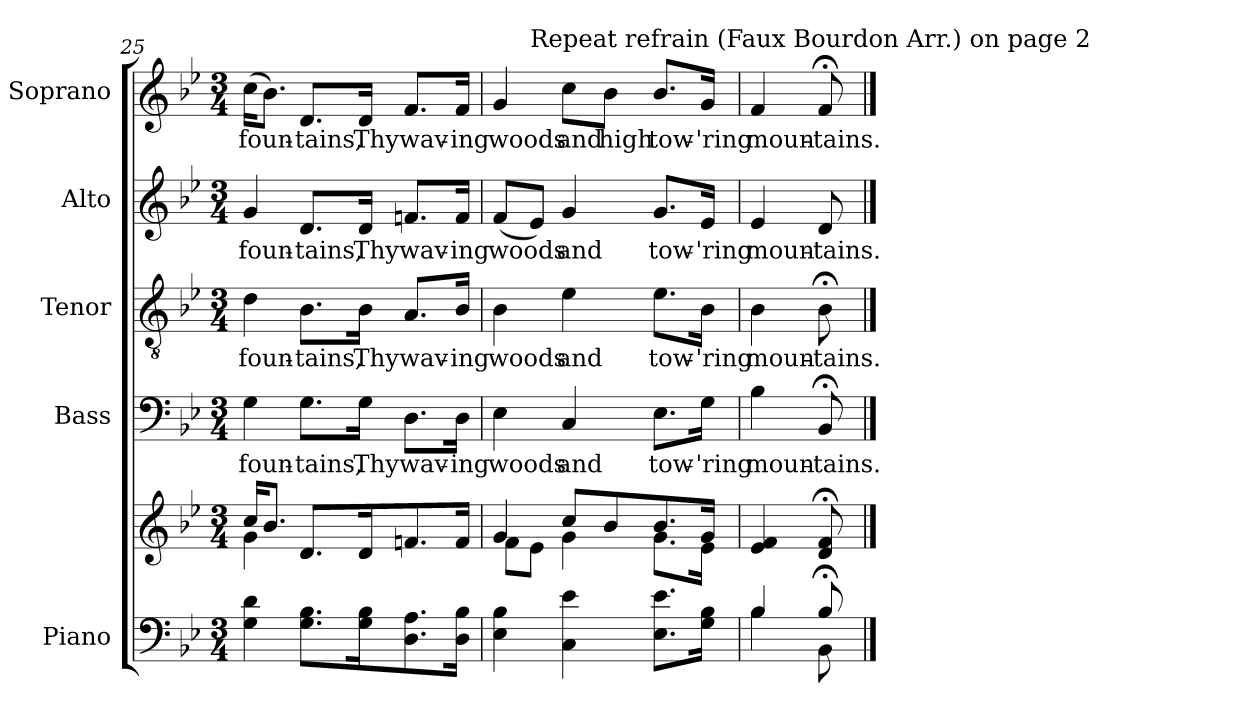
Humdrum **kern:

**kern	**kern	**kern	**text	**kern	**text	**kern	**text	**kern	**text
*part5	*part5	*part4	*part4	*part3	*part3	*part2	*part2	*part1	*part1
*staff6	*staff5	*staff4	*staff4	*staff3	*staff3	*staff2	*staff2	*staff1	*staff1
*I"Piano	*	*I"Bass	*	*I"Tenor	*	*I"Alto	*	*I"Soprano	*
*I'Pno.	*	*I'B.	*	*I'T.	*	*I'A.	*	*I'S.	*
*clefF4	*clefG2	*clefF4	*	*clefGv2	*	*clefG2	*	*clefG2	*
*	*	*	*	*ITrd7c12	*	*	*	*	*
*k[b-e-]	*k[b-e-]	*k[b-e-]	*	*k[b-e-]	*	*k[b-e-]	*	*k[b-e-]	*
*B-:	*B-:	*B-:	*	*B-:	*	*B-:	*	*B-:	*
*M3/4	*M3/4	*M3/4	*	*M3/4	*	*M3/4	*	*M3/4	*
=25	=25	=25	=25	=25	=25	=25	=25	=25	=25
*	*^	*	*	*	*	*	*	*	*
!	!	!	!	!LO:LY:b:color=#000000	!	!	!	!	!	!
!	!	!	!	!	!	!LO:LY:b:color=#000000	!	!	!	!
!	!	!	!	!	!	!	!	!LO:LY:b:color=#000000	!	!
!	!	!	!	!	!	!	!	!	!	!LO:LY:b:color=#000000
4Gi\ 4di	16cci/KL	4gi\	4Gi\	foun-	4Di\	foun-	4gi/	foun-	(16cci\KL	foun-
.	8.b-i/J	.	.	.	.	.	.	.	8.b-i\J)	.
!	!	!	!	!LO:LY:b:color=#000000	!	!	!	!	!	!
!	!	!	!	!	!	!LO:LY:b:color=#000000	!	!	!	!
!	!	!	!	!	!	!	!	!LO:LY:b:color=#000000	!	!
!	!	!	!	!	!	!	!	!	!	!LO:LY:b:color=#000000
8.Gi\ 8.B-iL	8.di/L	2ryy	8.Gi\L	-tains,	8.BB-i\L	-tains,	8.di/L	-tains,	8.di/L	-tains,
!	!	!	!	!LO:LY:b:color=#000000	!	!	!	!	!	!
!	!	!	!	!	!	!LO:LY:b:color=#000000	!	!	!	!
!	!	!	!	!	!	!	!	!LO:LY:b:color=#000000	!	!
!	!	!	!	!	!	!	!	!	!	!LO:LY:b:color=#000000
16Gi\ 16B-ik	16di/k	.	16Gi\Jk	Thy	16BB-i\Jk	Thy	16di/Jk	Thy	16di/Jk	Thy
!	!	!	!	!LO:LY:b:color=#000000	!	!	!	!	!	!
!	!	!	!	!	!	!LO:LY:b:color=#000000	!	!	!	!
!	!	!	!	!	!	!	!	!LO:LY:b:color=#000000	!	!
!	!	!	!	!	!	!	!	!	!	!LO:LY:b:color=#000000
8.Di\ 8.Ai	8.fni/	.	8.Di\L	wav-	8.AAi/L	wav-	8.fni/L	wav-	8.fi/L	wav-
!	!	!	!	!LO:LY:b:color=#000000	!	!	!	!	!	!
!	!	!	!	!	!	!LO:LY:b:color=#000000	!	!	!	!
!	!	!	!	!	!	!	!	!LO:LY:b:color=#000000	!	!
!	!	!	!	!	!	!	!	!	!	!LO:LY:b:color=#000000
16Di\ 16B-iJk	16fi/Jk	.	16Di\Jk	-ing	16BB-i/Jk	-ing	16fi/Jk	-ing	16fi/Jk	-ing
=26	=26	=26	=26	=26	=26	=26	=26	=26	=26	=26
!	!	!	!	!LO:LY:b:color=#000000	!	!	!	!	!	!
!	!	!	!	!	!	!LO:LY:b:color=#000000	!	!	!	!
!	!	!	!	!	!	!	!	!LO:LY:b:color=#000000	!	!
!	!	!	!	!	!	!	!	!	!	!LO:LY:b:color=#000000
*	*	*	*	*	*	*	*	*	*^	*
4E-i\ 4B-i	4gi/	8fi\L	4E-i\	woods	4BB-i\	woods	(8fi/L	woods	4gi/	8ryy	woods
!	!	!	!	!	!	!	!	!	!	!LO:TX:a:t=Repeat refrain (Faux Bourdon Arr.) on page 2	!
.	.	8e-i\J	.	.	.	.	8e-i/J)	.	.	2ryy	.
!	!	!	!	!LO:LY:b:color=#000000	!	!	!	!	!	!	!
!	!	!	!	!	!	!LO:LY:b:color=#000000	!	!	!	!	!
!	!	!	!	!	!	!	!	!LO:LY:b:color=#000000	!	!	!
!	!	!	!	!	!	!	!	!	!	!	!LO:LY:b:color=#000000
4Ci\ 4e-i	8cci/L	4gi\	4Ci/	and	4E-i\	and	4gi/	and	8cci\L	.	and
!	!	!	!	!	!	!	!	!	!	!	!LO:LY:b:color=#000000
.	8b-i/	.	.	.	.	.	.	.	8b-i\J	.	high
!	!	!	!	!LO:LY:b:color=#000000	!	!	!	!	!	!	!
!	!	!	!	!	!	!LO:LY:b:color=#000000	!	!	!	!	!
!	!	!	!	!	!	!	!	!LO:LY:b:color=#000000	!	!	!
!	!	!	!	!	!	!	!	!	!	!	!LO:LY:b:color=#000000
8.E-i\ 8.e-iL	8.b-i/	8.gi\L	8.E-i\L	tow-	8.E-i\L	tow-	8.gi/L	tow-	8.b-i/L	.	tow-
.	.	.	.	.	.	.	.	.	.	8ryy	.
!	!	!	!	!LO:LY:b:color=#000000	!	!	!	!	!	!	!
!	!	!	!	!	!	!LO:LY:b:color=#000000	!	!	!	!	!
!	!	!	!	!	!	!	!	!LO:LY:b:color=#000000	!	!	!
!	!	!	!	!	!	!	!	!	!	!	!LO:LY:b:color=#000000
16Gi\ 16B-iJk	16gi/Jk	16e-i\Jk	16Gi\Jk	-'ring	16BB-i\Jk	-'ring	16e-i/Jk	-'ring	16gi/Jk	.	-'ring
*	*v	*v	*	*	*	*	*	*	*v	*v	*
=27	=27	=27	=27	=27	=27	=27	=27	=27	=27
*^	*	*	*	*	*	*	*	*	*
*	*	*^	*	*	*	*	*	*	*^	*
!	!	!	!	!	!LO:LY:b:color=#000000	!	!	!	!	!	!	!
*	*	*v	*v	*	*	*	*	*	*	*v	*v	*
*	*	*^	*	*	*	*	*	*	*^	*
!	!	!	!	!	!	!	!LO:LY:b:color=#000000	!	!	!	!	!
*	*	*v	*v	*	*	*	*	*	*	*v	*v	*
*	*	*^	*	*	*	*	*	*	*^	*
!	!	!	!	!	!	!	!	!	!LO:LY:b:color=#000000	!	!	!
*	*	*v	*v	*	*	*	*	*	*	*v	*v	*
*	*	*^	*	*	*	*	*	*	*^	*
!	!	!	!	!	!	!	!	!	!	!	!	!LO:LY:b:color=#000000
*	*	*v	*v	*	*	*	*	*	*	*v	*v	*
4B-i/	4B-i\	4e-i/ 4fi	4B-i\	moun-	4BB-i\	moun-	4e-i/	moun-	4fi/	moun-
!	!	!	!	!LO:LY:b:color=#000000	!	!	!	!	!	!
!	!	!	!	!	!	!LO:LY:b:color=#000000	!	!	!	!
!	!	!	!	!	!	!	!	!LO:LY:b:color=#000000	!	!
!	!	!	!	!	!	!	!	!	!	!LO:LY:b:color=#000000
8B-;i/	8BB-i\	8di/; 8fi;	8BB-;i/	-tains.	8BB-;i\	-tains.	8di/	-tains.	8f;i/	-tains.
*v	*v	*	*	*	*	*	*	*	*	*
==	==	==	==	==	==	==	==	==	==
*-	*-	*-	*-	*-	*-	*-	*-	*-	*-
